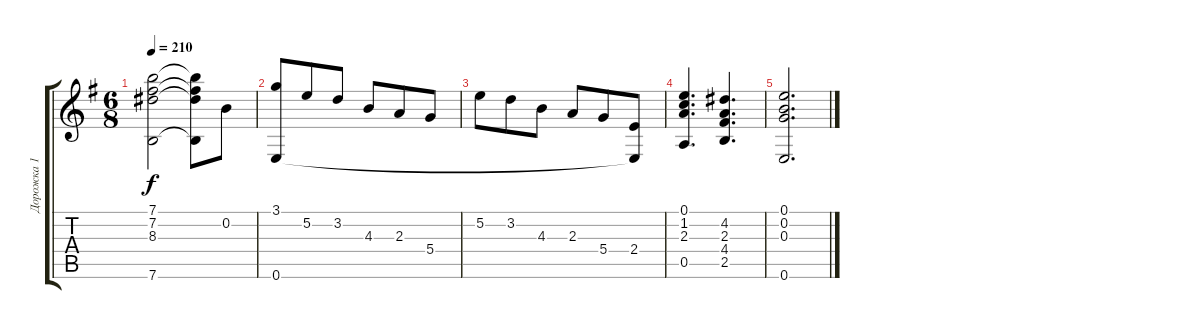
\track ("Дорожка 1" "Дорожка 1") {instrument acousticguitarnylon}
\staff {score tabs}
\tuning (E4 B3 G3 D3 A2 E2) {hide}
\ts (6 8)
\tempo 210
\clef g2
\ks eminor
(7.1 7.2 8.3 7.6).2{dy f} (7.1{t} 7.2{t} 8.3{t} 7.6{t}).8 0.2.8 |
(3.1 0.6).8 5.2.8 3.2.8 4.3.8 2.3.8 5.4.8 |
5.2.8 3.2.8 4.3.8 2.3.8 5.4.8 (2.4 0.6{t}).8 |
(0.1 1.2 2.3 0.5).4{d} (4.2 2.3 4.4 2.5).4{d} |
(0.1 0.2 0.3 0.6).2{d}
